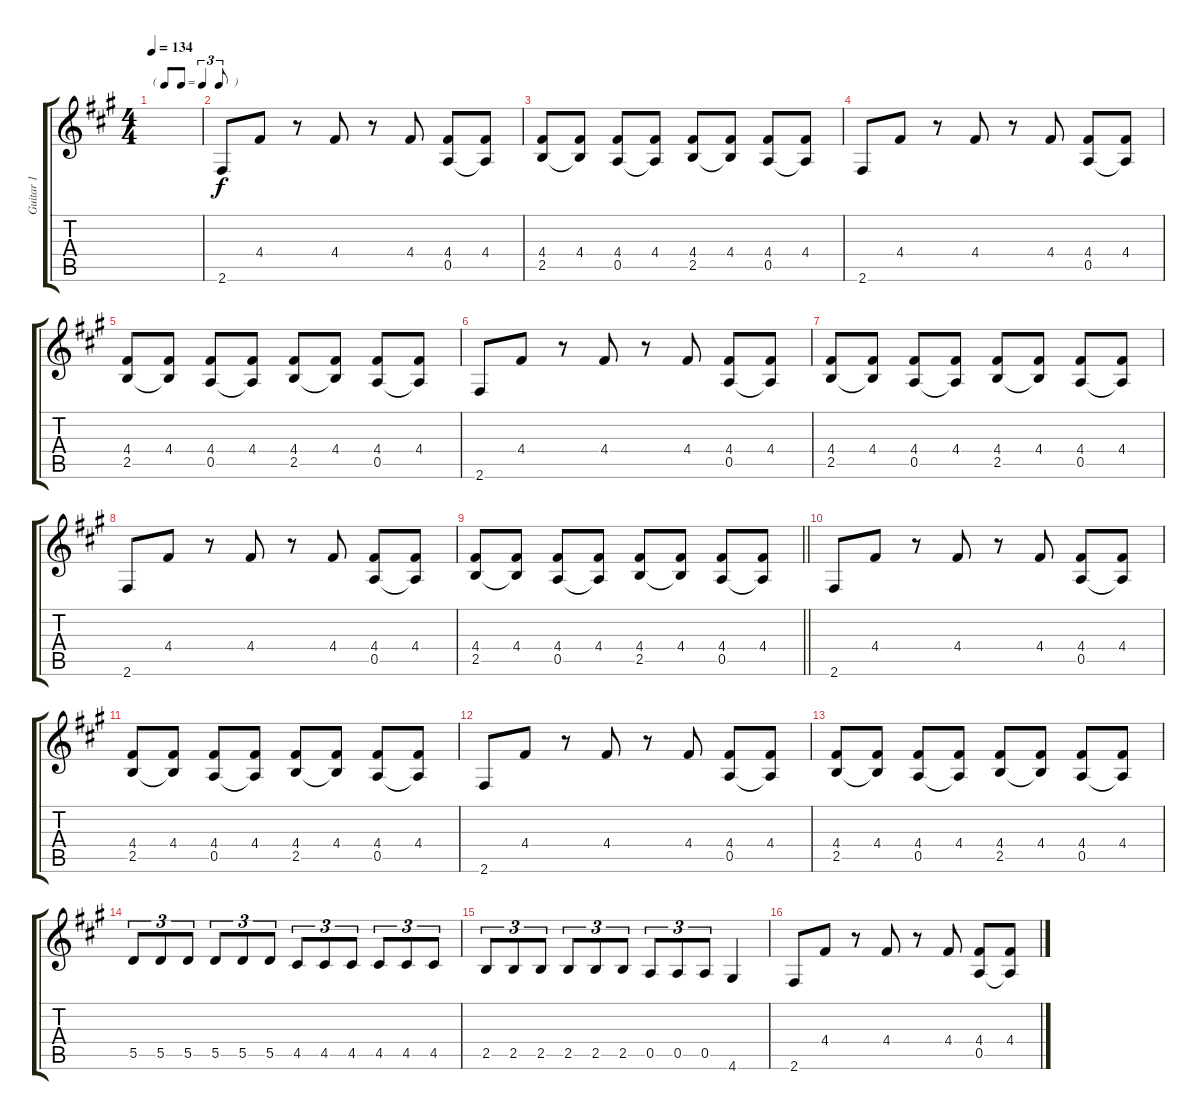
\track ("Guitar 1" "Guitar 1") {instrument overdrivenguitar}
\staff {score tabs}
\tuning (E4 B3 G3 D3 A2 E2) {hide}
\ts (4 4)
\tf triplet8th
\tempo 134
\clef g2
\ks f#minor
|
2.6.8 4.4.8 r.8 4.4.8 r.8 4.4.8 (4.4 0.5).8 (4.4 0.5{t}).8 |
(4.4 2.5).8 (4.4 2.5{t}).8 (4.4 0.5).8 (4.4 0.5{t}).8 (4.4 2.5).8 (4.4 2.5{t}).8 (4.4 0.5).8 (4.4 0.5{t}).8 |
2.6.8 4.4.8 r.8 4.4.8 r.8 4.4.8 (4.4 0.5).8 (4.4 0.5{t}).8 |
(4.4 2.5).8 (4.4 2.5{t}).8 (4.4 0.5).8 (4.4 0.5{t}).8 (4.4 2.5).8 (4.4 2.5{t}).8 (4.4 0.5).8 (4.4 0.5{t}).8 |
2.6.8 4.4.8 r.8 4.4.8 r.8 4.4.8 (4.4 0.5).8 (4.4 0.5{t}).8 |
(4.4 2.5).8 (4.4 2.5{t}).8 (4.4 0.5).8 (4.4 0.5{t}).8 (4.4 2.5).8 (4.4 2.5{t}).8 (4.4 0.5).8 (4.4 0.5{t}).8 |
2.6.8 4.4.8 r.8 4.4.8 r.8 4.4.8 (4.4 0.5).8 (4.4 0.5{t}).8 |
\barLineRight lightlight
(4.4 2.5).8 (4.4 2.5{t}).8 (4.4 0.5).8 (4.4 0.5{t}).8 (4.4 2.5).8 (4.4 2.5{t}).8 (4.4 0.5).8 (4.4 0.5{t}).8 |
2.6.8 4.4.8 r.8 4.4.8 r.8 4.4.8 (4.4 0.5).8 (4.4 0.5{t}).8 |
(4.4 2.5).8 (4.4 2.5{t}).8 (4.4 0.5).8 (4.4 0.5{t}).8 (4.4 2.5).8 (4.4 2.5{t}).8 (4.4 0.5).8 (4.4 0.5{t}).8 |
2.6.8 4.4.8 r.8 4.4.8 r.8 4.4.8 (4.4 0.5).8 (4.4 0.5{t}).8 |
(4.4 2.5).8 (4.4 2.5{t}).8 (4.4 0.5).8 (4.4 0.5{t}).8 (4.4 2.5).8 (4.4 2.5{t}).8 (4.4 0.5).8 (4.4 0.5{t}).8 |
5.5.8{tu (3 2)} 5.5.8{tu (3 2)} 5.5.8{tu (3 2)} 5.5.8{tu (3 2)} 5.5.8{tu (3 2)} 5.5.8{tu (3 2)} 4.5.8{tu (3 2)} 4.5.8{tu (3 2)} 4.5.8{tu (3 2)} 4.5.8{tu (3 2)} 4.5.8{tu (3 2)} 4.5.8{tu (3 2)} |
2.5.8{tu (3 2)} 2.5.8{tu (3 2)} 2.5.8{tu (3 2)} 2.5.8{tu (3 2)} 2.5.8{tu (3 2)} 2.5.8{tu (3 2)} 0.5.8{tu (3 2)} 0.5.8{tu (3 2)} 0.5.8{tu (3 2)} 4.6.4 |
2.6.8 4.4.8 r.8 4.4.8 r.8 4.4.8 (4.4 0.5).8 (4.4 0.5{t}).8
